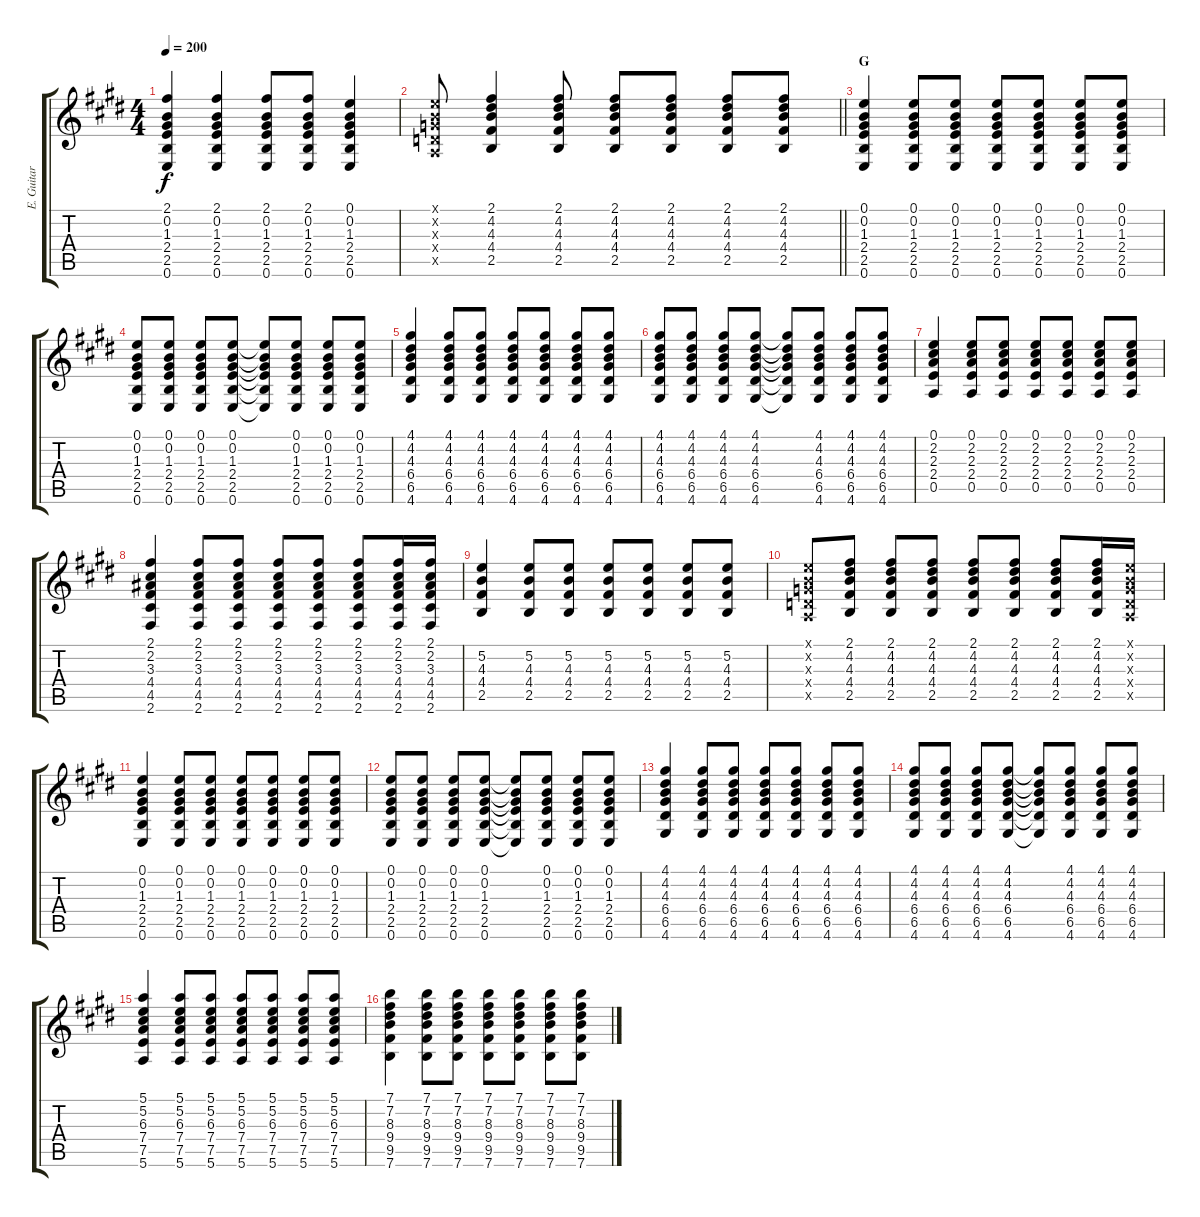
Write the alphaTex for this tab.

\track ("E. Guitar II" "E. Guitar ") {instrument overdrivenguitar}
\staff {score tabs}
\tuning (E4 B3 G3 D3 A2 E2) {hide}
\ts (4 4)
\tempo 200
\clef g2
\ks e
(2.1 0.2 1.3 2.4 2.5 0.6).4{dy f} (2.1 0.2 1.3 2.4 2.5 0.6).4 (2.1 0.2 1.3 2.4 2.5 0.6).8 (2.1 0.2 1.3 2.4 2.5 0.6).8 (0.1 0.2 1.3 2.4 2.5 0.6).4 |
\barLineRight lightlight
(0.1{x} 0.2{x} 0.3{x} 0.4{x} 0.5{x}).8 (2.1 4.2 4.3 4.4 2.5).4 (2.1 4.2 4.3 4.4 2.5).8 (2.1 4.2 4.3 4.4 2.5).8 (2.1 4.2 4.3 4.4 2.5).8 (2.1 4.2 4.3 4.4 2.5).8 (2.1 4.2 4.3 4.4 2.5).8 |
\section ("" "G")
(0.1 0.2 1.3 2.4 2.5 0.6).4 (0.1 0.2 1.3 2.4 2.5 0.6).8 (0.1 0.2 1.3 2.4 2.5 0.6).8 (0.1 0.2 1.3 2.4 2.5 0.6).8 (0.1 0.2 1.3 2.4 2.5 0.6).8 (0.1 0.2 1.3 2.4 2.5 0.6).8 (0.1 0.2 1.3 2.4 2.5 0.6).8 |
(0.1 0.2 1.3 2.4 2.5 0.6).8 (0.1 0.2 1.3 2.4 2.5 0.6).8 (0.1 0.2 1.3 2.4 2.5 0.6).8 (0.1 0.2 1.3 2.4 2.5 0.6).8 (0.1{t} 0.2{t} 1.3{t} 2.4{t} 2.5{t} 0.6{t}).8 (0.1 0.2 1.3 2.4 2.5 0.6).8 (0.1 0.2 1.3 2.4 2.5 0.6).8 (0.1 0.2 1.3 2.4 2.5 0.6).8 |
(4.1 4.2 4.3 6.4 6.5 4.6).4 (4.1 4.2 4.3 6.4 6.5 4.6).8 (4.1 4.2 4.3 6.4 6.5 4.6).8 (4.1 4.2 4.3 6.4 6.5 4.6).8 (4.1 4.2 4.3 6.4 6.5 4.6).8 (4.1 4.2 4.3 6.4 6.5 4.6).8 (4.1 4.2 4.3 6.4 6.5 4.6).8 |
(4.1 4.2 4.3 6.4 6.5 4.6).8 (4.1 4.2 4.3 6.4 6.5 4.6).8 (4.1 4.2 4.3 6.4 6.5 4.6).8 (4.1 4.2 4.3 6.4 6.5 4.6).8 (4.1{t} 4.2{t} 4.3{t} 6.4{t} 6.5{t} 4.6{t}).8 (4.1 4.2 4.3 6.4 6.5 4.6).8 (4.1 4.2 4.3 6.4 6.5 4.6).8 (4.1 4.2 4.3 6.4 6.5 4.6).8 |
(0.1 2.2 2.3 2.4 0.5).4 (0.1 2.2 2.3 2.4 0.5).8 (0.1 2.2 2.3 2.4 0.5).8 (0.1 2.2 2.3 2.4 0.5).8 (0.1 2.2 2.3 2.4 0.5).8 (0.1 2.2 2.3 2.4 0.5).8 (0.1 2.2 2.3 2.4 0.5).8 |
(2.1 2.2 3.3 4.4 4.5 2.6).4 (2.1 2.2 3.3 4.4 4.5 2.6).8 (2.1 2.2 3.3 4.4 4.5 2.6).8 (2.1 2.2 3.3 4.4 4.5 2.6).8 (2.1 2.2 3.3 4.4 4.5 2.6).8 (2.1 2.2 3.3 4.4 4.5 2.6).8 (2.1 2.2 3.3 4.4 4.5 2.6).16 (2.1 2.2 3.3 4.4 4.5 2.6).16 |
(5.2 4.3 4.4 2.5).4 (5.2 4.3 4.4 2.5).8 (5.2 4.3 4.4 2.5).8 (5.2 4.3 4.4 2.5).8 (5.2 4.3 4.4 2.5).8 (5.2 4.3 4.4 2.5).8 (5.2 4.3 4.4 2.5).8 |
(0.1{x} 0.2{x} 0.3{x} 0.4{x} 0.5{x}).8 (2.1 4.2 4.3 4.4 2.5).8 (2.1 4.2 4.3 4.4 2.5).8 (2.1 4.2 4.3 4.4 2.5).8 (2.1 4.2 4.3 4.4 2.5).8 (2.1 4.2 4.3 4.4 2.5).8 (2.1 4.2 4.3 4.4 2.5).8 (2.1 4.2 4.3 4.4 2.5).16 (0.1{x} 0.2{x} 0.3{x} 0.4{x} 0.5{x}).16 |
(0.1 0.2 1.3 2.4 2.5 0.6).4 (0.1 0.2 1.3 2.4 2.5 0.6).8 (0.1 0.2 1.3 2.4 2.5 0.6).8 (0.1 0.2 1.3 2.4 2.5 0.6).8 (0.1 0.2 1.3 2.4 2.5 0.6).8 (0.1 0.2 1.3 2.4 2.5 0.6).8 (0.1 0.2 1.3 2.4 2.5 0.6).8 |
(0.1 0.2 1.3 2.4 2.5 0.6).8 (0.1 0.2 1.3 2.4 2.5 0.6).8 (0.1 0.2 1.3 2.4 2.5 0.6).8 (0.1 0.2 1.3 2.4 2.5 0.6).8 (0.1{t} 0.2{t} 1.3{t} 2.4{t} 2.5{t} 0.6{t}).8 (0.1 0.2 1.3 2.4 2.5 0.6).8 (0.1 0.2 1.3 2.4 2.5 0.6).8 (0.1 0.2 1.3 2.4 2.5 0.6).8 |
(4.1 4.2 4.3 6.4 6.5 4.6).4 (4.1 4.2 4.3 6.4 6.5 4.6).8 (4.1 4.2 4.3 6.4 6.5 4.6).8 (4.1 4.2 4.3 6.4 6.5 4.6).8 (4.1 4.2 4.3 6.4 6.5 4.6).8 (4.1 4.2 4.3 6.4 6.5 4.6).8 (4.1 4.2 4.3 6.4 6.5 4.6).8 |
(4.1 4.2 4.3 6.4 6.5 4.6).8 (4.1 4.2 4.3 6.4 6.5 4.6).8 (4.1 4.2 4.3 6.4 6.5 4.6).8 (4.1 4.2 4.3 6.4 6.5 4.6).8 (4.1{t} 4.2{t} 4.3{t} 6.4{t} 6.5{t} 4.6{t}).8 (4.1 4.2 4.3 6.4 6.5 4.6).8 (4.1 4.2 4.3 6.4 6.5 4.6).8 (4.1 4.2 4.3 6.4 6.5 4.6).8 |
(5.1 5.2 6.3 7.4 7.5 5.6).4 (5.1 5.2 6.3 7.4 7.5 5.6).8 (5.1 5.2 6.3 7.4 7.5 5.6).8 (5.1 5.2 6.3 7.4 7.5 5.6).8 (5.1 5.2 6.3 7.4 7.5 5.6).8 (5.1 5.2 6.3 7.4 7.5 5.6).8 (5.1 5.2 6.3 7.4 7.5 5.6).8 |
(7.1 7.2 8.3 9.4 9.5 7.6).4 (7.1 7.2 8.3 9.4 9.5 7.6).8 (7.1 7.2 8.3 9.4 9.5 7.6).8 (7.1 7.2 8.3 9.4 9.5 7.6).8 (7.1 7.2 8.3 9.4 9.5 7.6).8 (7.1 7.2 8.3 9.4 9.5 7.6).8 (7.1 7.2 8.3 9.4 9.5 7.6).8
